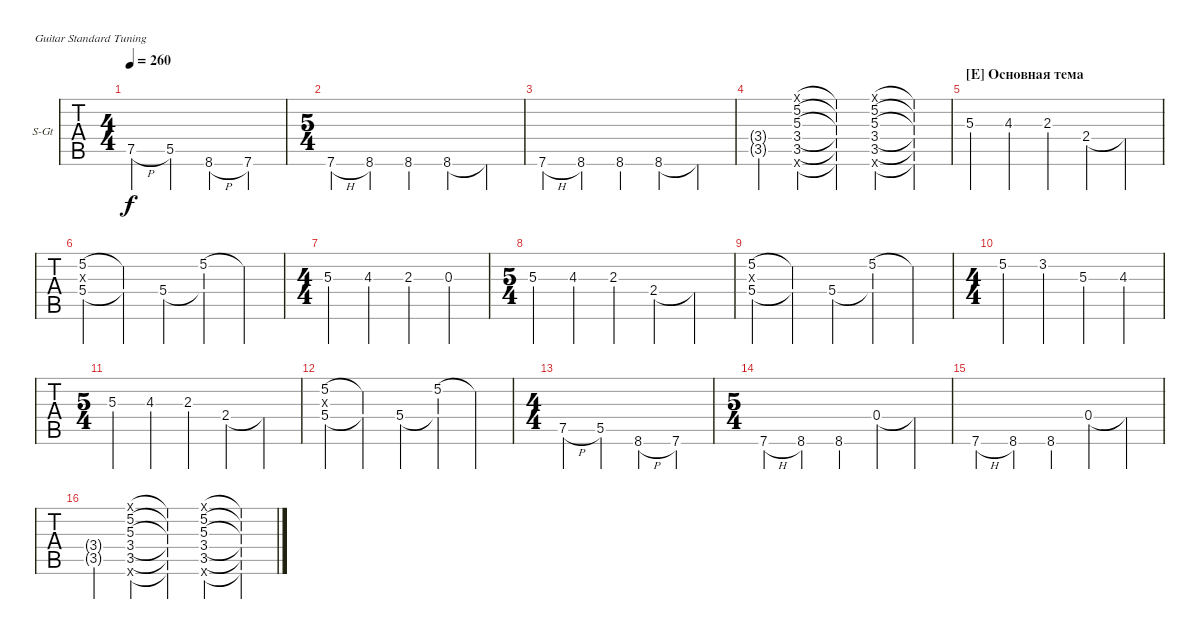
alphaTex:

\defaultSystemsLayout 4
\bracketExtendMode groupsimilarinstruments
\firstSystemTrackNameOrientation horizontal
\otherSystemsTrackNameOrientation horizontal
\track ("Second Guitar" "S-Gt") {instrument acousticguitarsteel}
\staff {tabs}
\tuning (E4 B3 G3 D3 A2 E2)
\ts (4 4)
\tempo 260
\clef g2
\ks c
7.5{h}.4{dy f} 5.5.4 8.6{h}.4 7.6.4 |
\ts (5 4)
7.6{h}.4 8.6.4 8.6.4 8.6.4 8.6{t}.4 |
7.6{h}.4 8.6.4 8.6.4 8.6.4 8.6{t}.4 |
(3.4{g} 3.5{g}).4 (5.2 5.3 0.1{x} 3.4 3.5 0.6{x}).4 (5.2{t} 5.3{t} 0.1{x t} 3.4{t} 3.5{t} 0.6{x t}).4 (5.2 5.3 0.1{x} 3.4 3.5 0.6{x}).4 (5.2{t} 5.3{t} 0.1{x t} 3.4{t} 3.5{t} 0.6{x t}).4 |
\section ("E" "Основная тема")
5.3.4 4.3.4 2.3.4 2.4.4 2.4{t}.4 |
(5.4 5.2 0.3{x}).4 (5.4{t} 5.2{t}).4 5.4.4 (5.2 5.4{t}).4 5.2{t}.4 |
\ts (4 4)
5.3.4 4.3.4 2.3.4 0.3.4 |
\ts (5 4)
5.3.4 4.3.4 2.3.4 2.4.4 2.4{t}.4 |
(5.4 5.2 0.3{x}).4 (5.4{t} 5.2{t}).4 5.4.4 (5.2 5.4{t}).4 5.2{t}.4 |
\ts (4 4)
5.2.4 3.2.4 5.3.4 4.3.4 |
\ts (5 4)
5.3.4 4.3.4 2.3.4 2.4.4 2.4{t}.4 |
(5.4 5.2 0.3{x}).4 (5.4{t} 5.2{t}).4 5.4.4 (5.2 5.4{t}).4 5.2{t}.4 |
\ts (4 4)
7.5{h}.4 5.5.4 8.6{h}.4 7.6.4 |
\ts (5 4)
7.6{h}.4 8.6.4 8.6.4 0.4.4 0.4{t}.4 |
7.6{h}.4 8.6.4 8.6.4 0.4.4 0.4{t}.4 |
(3.4{g} 3.5{g}).4 (5.2 5.3 0.1{x} 3.4 3.5 0.6{x}).4 (5.2{t} 5.3{t} 0.1{x t} 3.4{t} 3.5{t} 0.6{x t}).4 (5.2 5.3 0.1{x} 3.4 3.5 0.6{x}).4 (5.2{t} 5.3{t} 0.1{x t} 3.4{t} 3.5{t} 0.6{x t}).4
